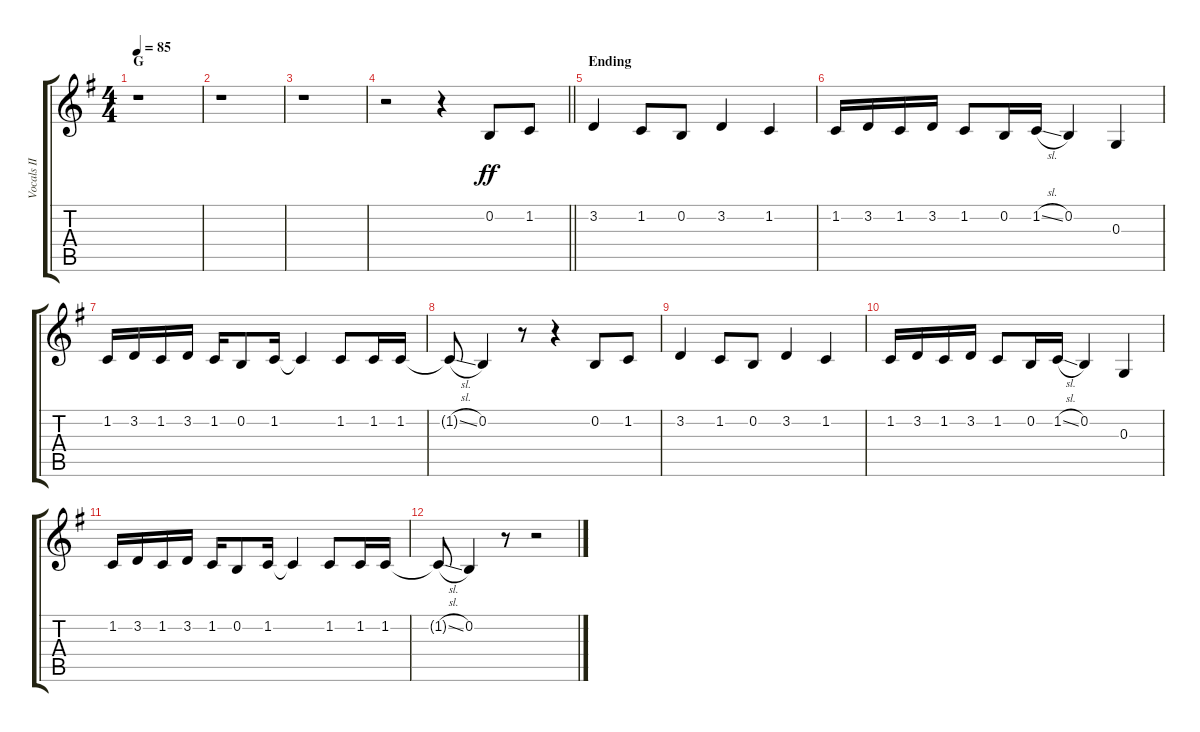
\track ("Vocals II" "Vocals II") {instrument voiceoohs}
\staff {score tabs}
\tuning (E4 B3 G3 D3 A2 E2) {hide}
\ts (4 4)
\section ("" "G")
\tempo 85
\clef g2
\ks g
r.1{dy fff} |
r.1 |
r.1 |
\barLineRight lightlight
r.2 r.4 0.2.8{dy ff} 1.2.8 |
\section ("" "Ending")
3.2.4 1.2.8 0.2.8 3.2.4 1.2.4 |
1.2.16 3.2.16 1.2.16 3.2.16 1.2.8 0.2.16 1.2{sl}.16 0.2.4 0.3.4 |
1.2.16 3.2.16 1.2.16 3.2.16 1.2.16 0.2.8 1.2.16 1.2{t}.4 1.2.8 1.2.16 1.2.16 |
1.2{sl t}.8 0.2.4 r.8 r.4 0.2.8 1.2.8 |
3.2.4 1.2.8 0.2.8 3.2.4 1.2.4 |
1.2.16 3.2.16 1.2.16 3.2.16 1.2.8 0.2.16 1.2{sl}.16 0.2.4 0.3.4 |
1.2.16 3.2.16 1.2.16 3.2.16 1.2.16 0.2.8 1.2.16 1.2{t}.4 1.2.8 1.2.16 1.2.16 |
1.2{sl t}.8 0.2.4 r.8 r.2
